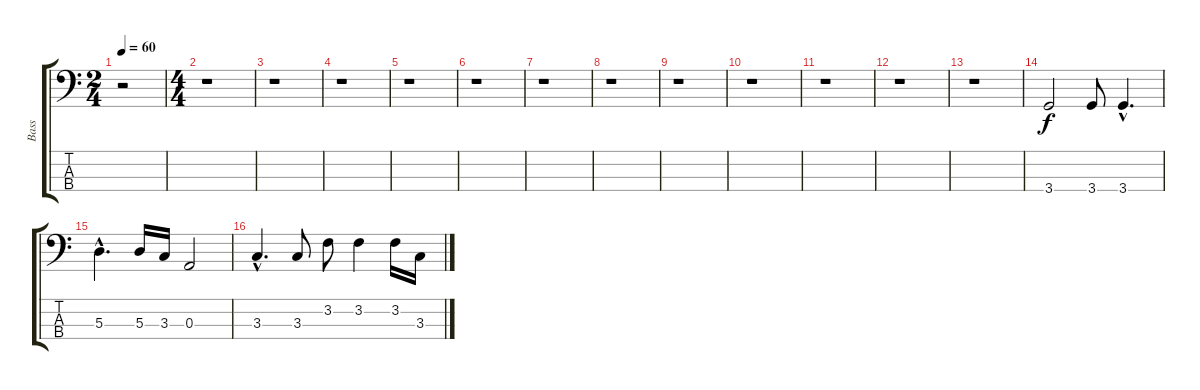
\track ("Bass" "Bass") {instrument electricbassfinger}
\staff {score tabs}
\tuning (G2 D2 A1 E1) {hide}
\ts (2 4)
\tempo 60
\clef f4
\ks c
r.2{dy f instrument electricbassfinger} |
\ts (4 4)
r.1 |
r.1 |
r.1 |
r.1 |
r.1 |
r.1 |
r.1 |
r.1 |
r.1 |
r.1 |
r.1 |
r.1 |
3.4.2 3.4.8 3.4{hac}.4{d} |
5.3{hac}.4{d} 5.3.16 3.3.16 0.3.2 |
3.3{hac}.4{d} 3.3.8 3.2.8 3.2.4 3.2.16 3.3.16
